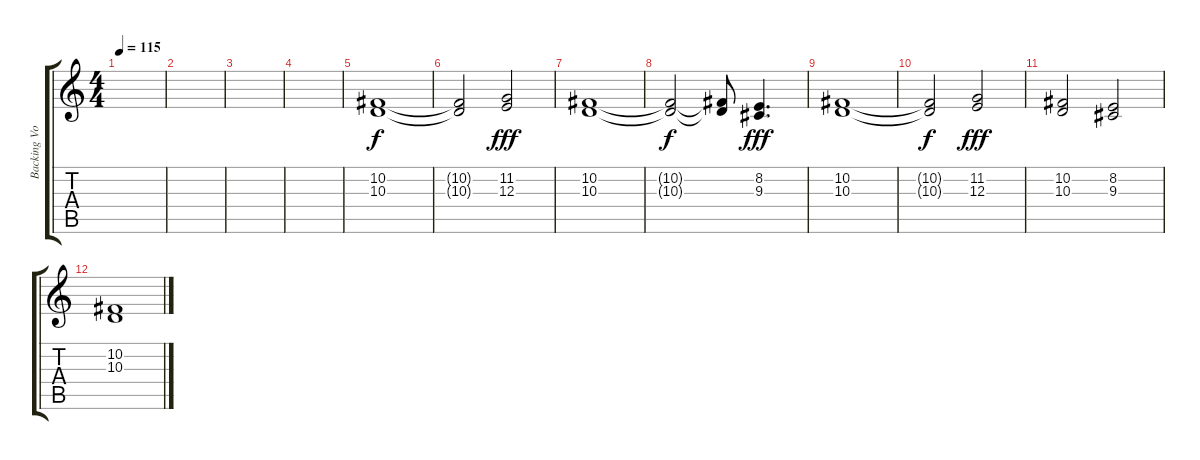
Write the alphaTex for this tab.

\track ("Backing Vocals" "Backing Vo") {instrument oboe}
\staff {score tabs}
\tuning (Db4 Ab3 E3 B2 Gb2 B1) {hide}
\ts (4 4)
\tempo 115
\clef g2
\ks c
|
|
|
|
(10.2 10.3).1 |
(10.2{t} 10.3{t}).2{dy f} (11.2 12.3).2{dy fff} |
(10.2 10.3).1 |
(10.2{t} 10.3{t}).2{dy f} (10.2{t} 10.3{t}).8 (8.2 9.3).4{d dy fff} |
(10.2 10.3).1 |
(10.2{t} 10.3{t}).2{dy f} (11.2 12.3).2{dy fff} |
(10.2 10.3).2 (8.2 9.3).2 |
(10.2 10.3).1
